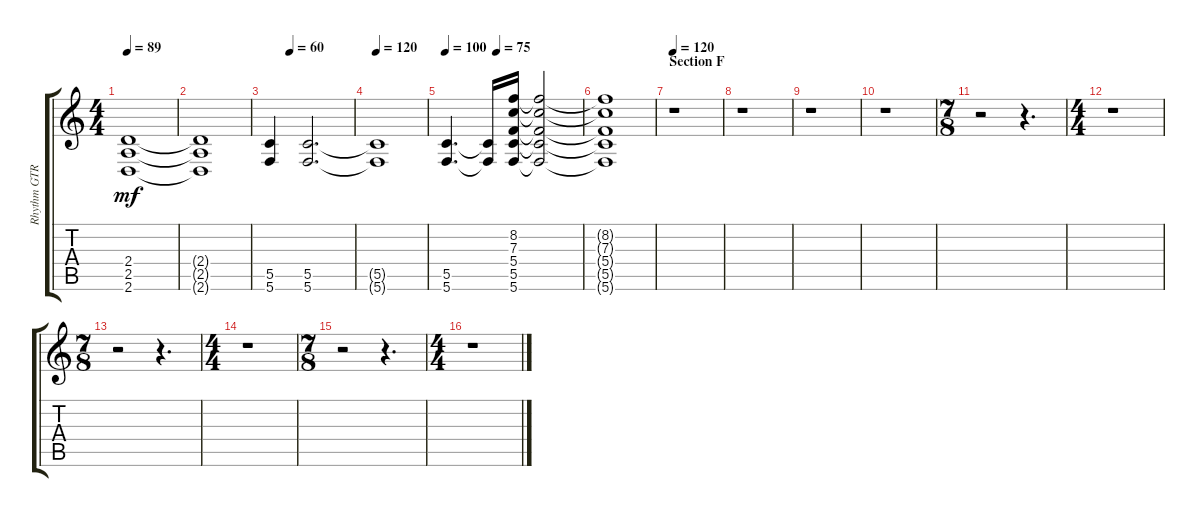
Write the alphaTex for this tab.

\track ("Rhythm GTR 1" "Rhythm GTR") {instrument distortionguitar}
\staff {score tabs}
\tuning (D4 A3 F3 C3 G2 C2) {hide}
\ts (4 4)
\tempo 89
\clef g2
\ks aminor
(2.4 2.5 2.6).1{dy mf} |
(2.4{t} 2.5{t} 2.6{t}).1 |
\tempo (60 0.25)
(5.5 5.6).4 (5.5 5.6).2{d} |
\tempo 120
(5.5{t} 5.6{t}).1 |
\tempo 100
\tempo (75 0.375)
(5.5 5.6).4{d} (5.5{t} 5.6{t}).16 (8.2 7.3 5.4 5.5 5.6).16 (8.2{t} 7.3{t} 5.4{t} 5.5{t} 5.6{t}).2 |
(8.2{t} 7.3{t} 5.4{t} 5.5{t} 5.6{t}).1 |
\section ("" "Section F")
\tempo 120
r.1 |
r.1 |
r.1 |
r.1 |
\ts (7 8)
r.2 r.4{d} |
\ts (4 4)
r.1 |
\ts (7 8)
r.2 r.4{d} |
\ts (4 4)
r.1 |
\ts (7 8)
r.2 r.4{d} |
\ts (4 4)
r.1
